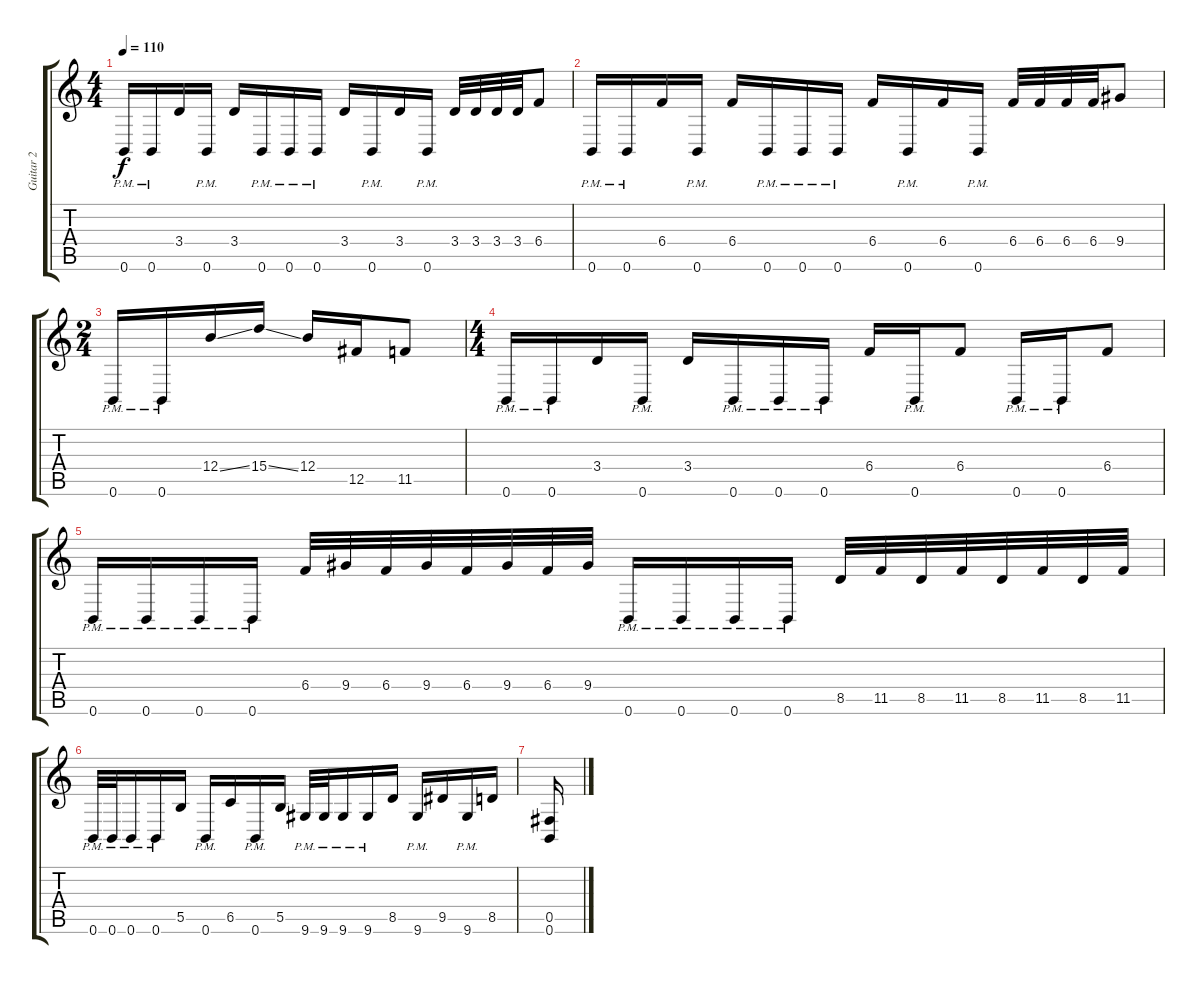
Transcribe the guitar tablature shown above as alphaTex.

\track ("Guitar 2" "Guitar 2") {instrument distortionguitar}
\staff {score tabs}
\tuning (Db4 Ab3 E3 B2 Gb2 B1) {hide}
\ts (4 4)
\tempo 110
\clef g2
\ks c
0.6{pm}.16{dy f} 0.6{pm}.16 3.4.16 0.6{pm}.16 3.4.16 0.6{pm}.16 0.6{pm}.16 0.6{pm}.16 3.4.16 0.6{pm}.16 3.4.16 0.6{pm}.16 3.4.32 3.4.32 3.4.32 3.4.32 6.4.8 |
0.6{pm}.16 0.6{pm}.16 6.4.16 0.6{pm}.16 6.4.16 0.6{pm}.16 0.6{pm}.16 0.6{pm}.16 6.4.16 0.6{pm}.16 6.4.16 0.6{pm}.16 6.4.32 6.4.32 6.4.32 6.4.32 9.4.8 |
\ts (2 4)
0.6{pm}.16 0.6{pm}.16 12.4{ss}.16 15.4{ss}.16 12.4.16 12.5.16 11.5.8 |
\ts (4 4)
0.6{pm}.16 0.6{pm}.16 3.4.16 0.6{pm}.16 3.4.16 0.6{pm}.16 0.6{pm}.16 0.6{pm}.16 6.4.16 0.6{pm}.16 6.4.8 0.6{pm}.16 0.6{pm}.16 6.4.8 |
0.6{pm}.16 0.6{pm}.16 0.6{pm}.16 0.6{pm}.16 6.4.32 9.4.32 6.4.32 9.4.32 6.4.32 9.4.32 6.4.32 9.4.32 0.6{pm}.16 0.6{pm}.16 0.6{pm}.16 0.6{pm}.16 8.5.32 11.5.32 8.5.32 11.5.32 8.5.32 11.5.32 8.5.32 11.5.32 |
0.6{pm}.32 0.6{pm}.32 0.6{pm}.16 0.6{pm}.16 5.5.16 0.6{pm}.16 6.5.16 0.6{pm}.16 5.5.16 9.6{pm}.32 9.6{pm}.32 9.6{pm}.16 9.6{pm}.16 8.5.16 9.6{pm}.16 9.5.16 9.6{pm}.16 8.5.16 |
(0.5 0.6).16
